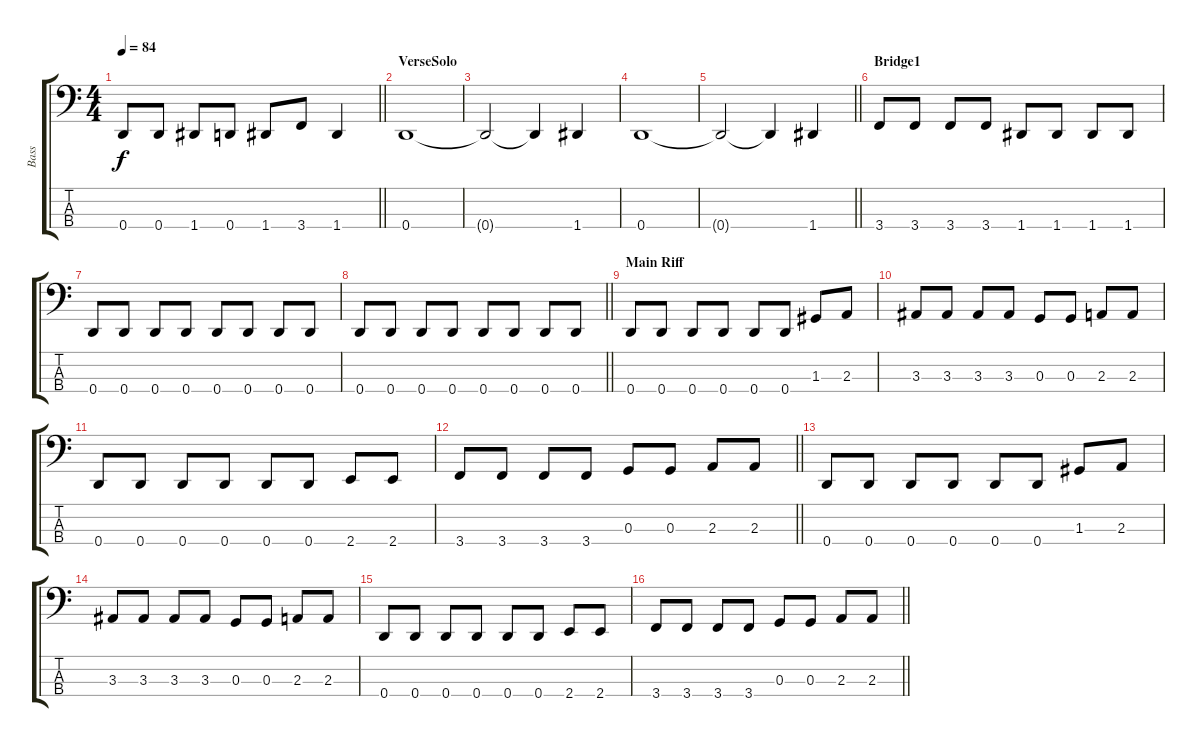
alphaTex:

\track ("Bass" "Bass") {instrument electricbassfinger}
\staff {score tabs}
\tuning (F2 C2 G1 D1) {hide}
\ts (4 4)
\tempo 84
\clef f4
\barLineRight lightlight
\ks c
0.4.8{dy f} 0.4.8 1.4.8 0.4.8 1.4.8 3.4.8 1.4.4 |
\section ("" "VerseSolo")
0.4.1 |
0.4{t}.2 0.4{t}.4 1.4.4 |
0.4.1 |
\barLineRight lightlight
0.4{t}.2 0.4{t}.4 1.4.4 |
\section ("" "Bridge1")
3.4.8 3.4.8 3.4.8 3.4.8 1.4.8 1.4.8 1.4.8 1.4.8 |
0.4.8 0.4.8 0.4.8 0.4.8 0.4.8 0.4.8 0.4.8 0.4.8 |
\barLineRight lightlight
0.4.8 0.4.8 0.4.8 0.4.8 0.4.8 0.4.8 0.4.8 0.4.8 |
\section ("" "Main Riff")
0.4.8 0.4.8 0.4.8 0.4.8 0.4.8 0.4.8 1.3.8 2.3.8 |
3.3.8 3.3.8 3.3.8 3.3.8 0.3.8 0.3.8 2.3.8 2.3.8 |
0.4.8 0.4.8 0.4.8 0.4.8 0.4.8 0.4.8 2.4.8 2.4.8 |
\barLineRight lightlight
3.4.8 3.4.8 3.4.8 3.4.8 0.3.8 0.3.8 2.3.8 2.3.8 |
0.4.8 0.4.8 0.4.8 0.4.8 0.4.8 0.4.8 1.3.8 2.3.8 |
3.3.8 3.3.8 3.3.8 3.3.8 0.3.8 0.3.8 2.3.8 2.3.8 |
0.4.8 0.4.8 0.4.8 0.4.8 0.4.8 0.4.8 2.4.8 2.4.8 |
\barLineRight lightlight
3.4.8 3.4.8 3.4.8 3.4.8 0.3.8 0.3.8 2.3.8 2.3.8
